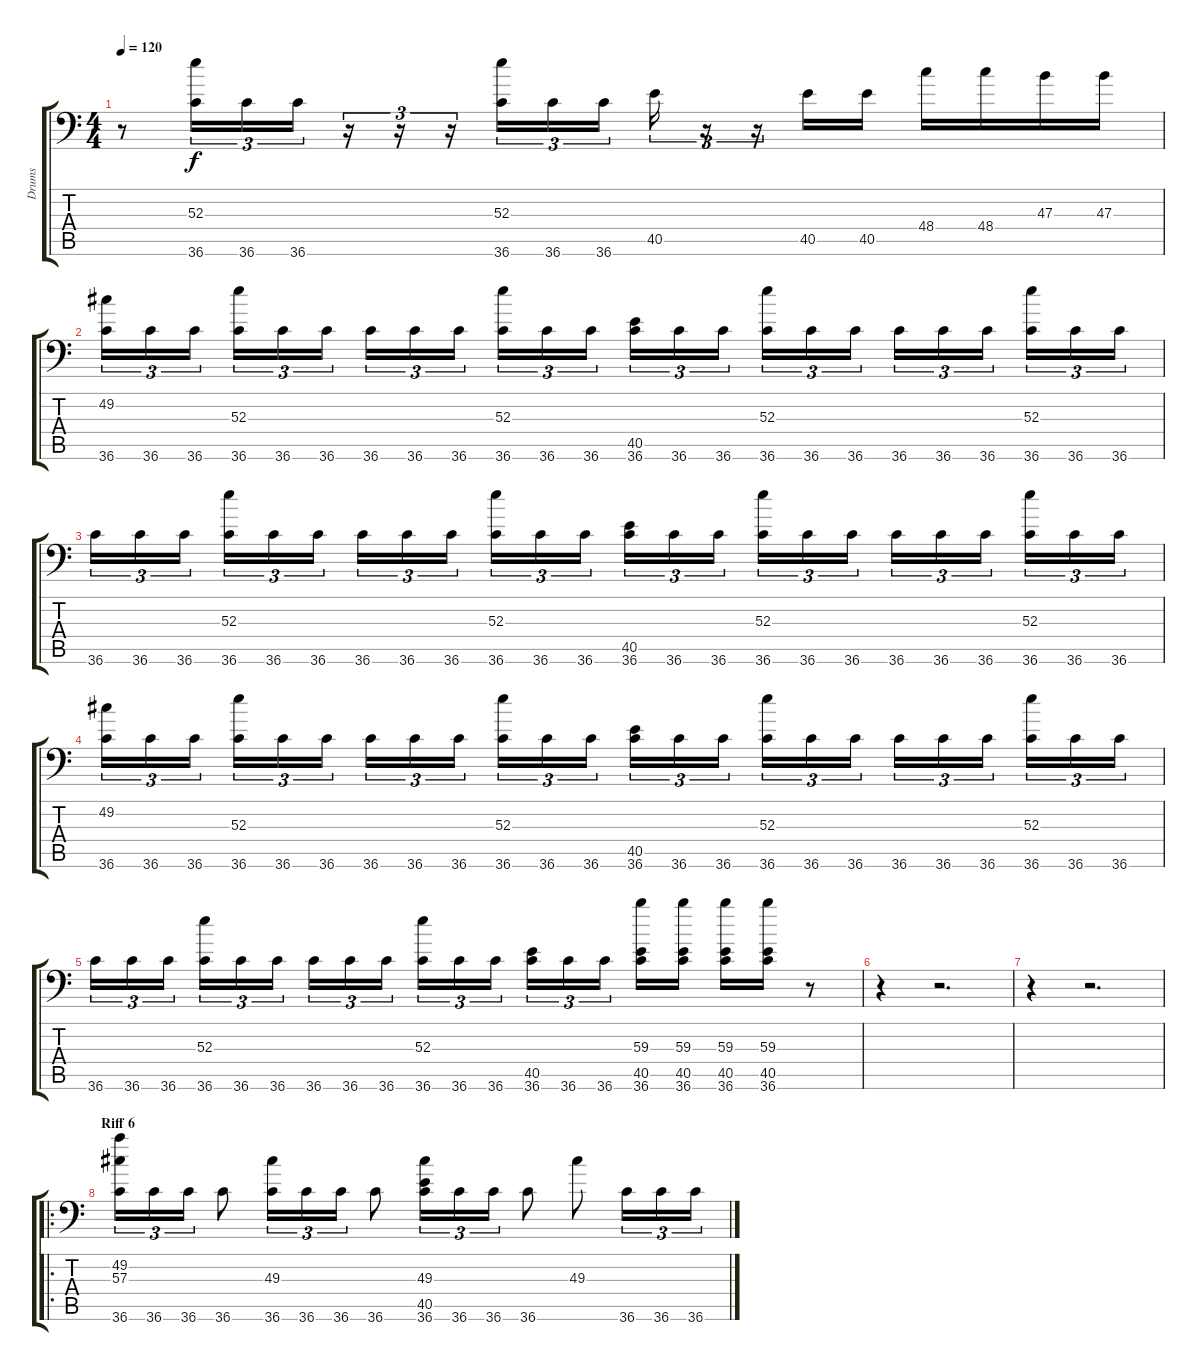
\track ("Drums" "Drums") {instrument acousticgrandpiano}
\staff {score tabs}
\tuning (C-1 C-1 C-1 C-1 C-1 C-1) {hide}
\ts (4 4)
\tempo 120
\clef f4
\ks c
r.8{dy f} (52.3 36.6).16{tu (3 2)} 36.6.16{tu (3 2)} 36.6.16{tu (3 2)} r.16{tu (3 2)} r.16{tu (3 2)} r.16{tu (3 2)} (52.3 36.6).16{tu (3 2)} 36.6.16{tu (3 2)} 36.6.16{tu (3 2)} 40.5.16{tu (3 2)} r.16{tu (3 2)} r.16{tu (3 2)} 40.5.16 40.5.16 48.4.16 48.4.16 47.3.16 47.3.16 |
(49.2 36.6).16{tu (3 2)} 36.6.16{tu (3 2)} 36.6.16{tu (3 2)} (52.3 36.6).16{tu (3 2)} 36.6.16{tu (3 2)} 36.6.16{tu (3 2)} 36.6.16{tu (3 2)} 36.6.16{tu (3 2)} 36.6.16{tu (3 2)} (52.3 36.6).16{tu (3 2)} 36.6.16{tu (3 2)} 36.6.16{tu (3 2)} (40.5 36.6).16{tu (3 2)} 36.6.16{tu (3 2)} 36.6.16{tu (3 2)} (52.3 36.6).16{tu (3 2)} 36.6.16{tu (3 2)} 36.6.16{tu (3 2)} 36.6.16{tu (3 2)} 36.6.16{tu (3 2)} 36.6.16{tu (3 2)} (52.3 36.6).16{tu (3 2)} 36.6.16{tu (3 2)} 36.6.16{tu (3 2)} |
36.6.16{tu (3 2)} 36.6.16{tu (3 2)} 36.6.16{tu (3 2)} (52.3 36.6).16{tu (3 2)} 36.6.16{tu (3 2)} 36.6.16{tu (3 2)} 36.6.16{tu (3 2)} 36.6.16{tu (3 2)} 36.6.16{tu (3 2)} (52.3 36.6).16{tu (3 2)} 36.6.16{tu (3 2)} 36.6.16{tu (3 2)} (40.5 36.6).16{tu (3 2)} 36.6.16{tu (3 2)} 36.6.16{tu (3 2)} (52.3 36.6).16{tu (3 2)} 36.6.16{tu (3 2)} 36.6.16{tu (3 2)} 36.6.16{tu (3 2)} 36.6.16{tu (3 2)} 36.6.16{tu (3 2)} (52.3 36.6).16{tu (3 2)} 36.6.16{tu (3 2)} 36.6.16{tu (3 2)} |
(49.2 36.6).16{tu (3 2)} 36.6.16{tu (3 2)} 36.6.16{tu (3 2)} (52.3 36.6).16{tu (3 2)} 36.6.16{tu (3 2)} 36.6.16{tu (3 2)} 36.6.16{tu (3 2)} 36.6.16{tu (3 2)} 36.6.16{tu (3 2)} (52.3 36.6).16{tu (3 2)} 36.6.16{tu (3 2)} 36.6.16{tu (3 2)} (40.5 36.6).16{tu (3 2)} 36.6.16{tu (3 2)} 36.6.16{tu (3 2)} (52.3 36.6).16{tu (3 2)} 36.6.16{tu (3 2)} 36.6.16{tu (3 2)} 36.6.16{tu (3 2)} 36.6.16{tu (3 2)} 36.6.16{tu (3 2)} (52.3 36.6).16{tu (3 2)} 36.6.16{tu (3 2)} 36.6.16{tu (3 2)} |
36.6.16{tu (3 2)} 36.6.16{tu (3 2)} 36.6.16{tu (3 2)} (52.3 36.6).16{tu (3 2)} 36.6.16{tu (3 2)} 36.6.16{tu (3 2)} 36.6.16{tu (3 2)} 36.6.16{tu (3 2)} 36.6.16{tu (3 2)} (52.3 36.6).16{tu (3 2)} 36.6.16{tu (3 2)} 36.6.16{tu (3 2)} (40.5 36.6).16{tu (3 2)} 36.6.16{tu (3 2)} 36.6.16{tu (3 2)} (59.3 40.5 36.6).16 (59.3 40.5 36.6).16 (59.3 40.5 36.6).16 (59.3 40.5 36.6).16 r.8 |
r.4 r.2{d} |
r.4 r.2{d} |
\ro
\section ("" "Riff 6")
(49.2 57.3 36.6).16{tu (3 2)} 36.6.16{tu (3 2)} 36.6.16{tu (3 2)} 36.6.8 (49.3 36.6).16{tu (3 2)} 36.6.16{tu (3 2)} 36.6.16{tu (3 2)} 36.6.8 (49.3 40.5 36.6).16{tu (3 2)} 36.6.16{tu (3 2)} 36.6.16{tu (3 2)} 36.6.8 49.3.8 36.6.16{tu (3 2)} 36.6.16{tu (3 2)} 36.6.16{tu (3 2)}
